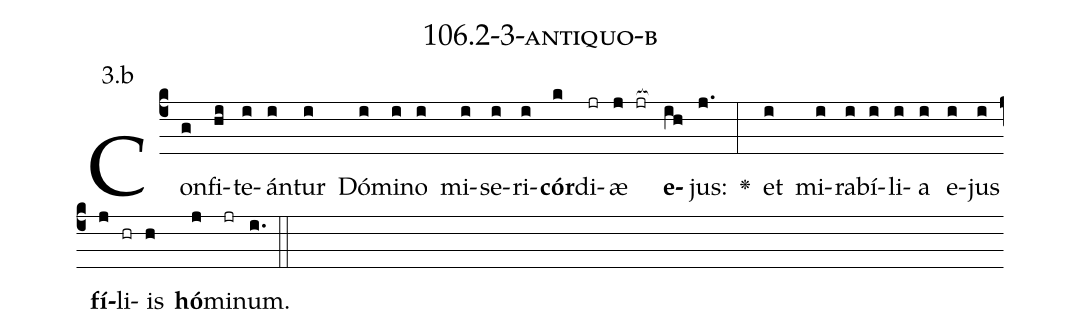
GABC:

name: 106.2-3-antiquo-b;
annotation: 3.b;
%%
(c4)Con(g)fi(hi)te(i)án(i)tur(i) Dó(i)mi(i)no(i) mi(i)se(i)ri(i)<b>cór</b>(k)di(jr)æ(j jr[ocb:1{]) <b>e</b>(ih[ocb:0}])jus:(j.) <v>\greheightstar</v>(:) et(i) mi(i)ra(i)bí(i)li(i)a(i) e(i)jus(i) <b>fí</b>(j)li(hr)is(h) <b>hó</b>(j)mi(jr)num.(i.) (::)


%E(i) u(i) o(j) u(h) a(j) e.(i.) (::)
